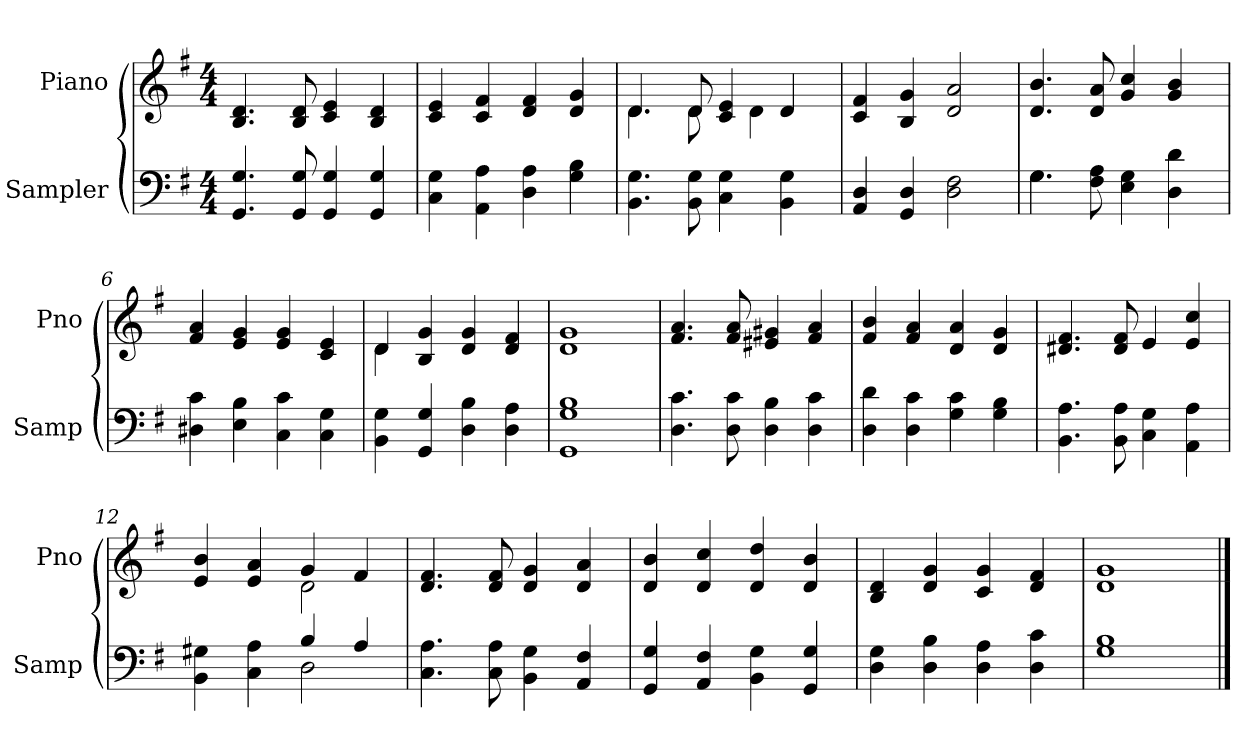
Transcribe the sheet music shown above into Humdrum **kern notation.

**kern	**kern
*part2	*part1
*staff2	*staff1
*I"Sampler	*I"Piano
*I'Samp	*I'Pno
*clefF4	*clefG2
*k[f#]	*k[f#]
*G:	*G:
*M4/4	*M4/4
=1	=1
4.GG 4.G	4.B 4.d
8GG 8G	8B 8d
4GG 4G	4c 4e
4GG 4G	4B 4d
=2	=2
4C 4G	4c 4e
4AA 4A	4c 4f#
4D 4A	4d 4f#
4G 4B	4d 4g
=3	=3
*	*^
4.BB 4.G	4.d/	4.d
8BB 8G	8d/	8d
4C 4G	4c 4e	8ryy
.	.	4d
4BB 4G	4d/	.
.	.	8ryy
*	*v	*v
=4	=4
4AA 4D	4c 4f#
4GG 4D	4B 4g
2D 2F#	2d 2a
=5	=5
*^	*
4.G\	4.G	4.d 4.b
8F# 8A	2ryy	8d 8a
4E 4G	.	4g 4cc
4D 4d	.	4g 4b
.	8ryy	.
*v	*v	*
=6	=6
4D#X 4c	4f# 4a
4E 4B	4e 4g
4C 4c	4e 4g
4C 4G	4c 4e
=7	=7
*	*^
4BB 4G	4d/	4d
4GG 4G	4B 4g	2.ryy
4D 4B	4d 4g	.
4D 4A	4d 4f#	.
*	*v	*v
=8	=8
1GG 1G 1B	1d 1g
=9	=9
4.D 4.c	4.f# 4.a
8D 8c	8f# 8a
4D 4B	4e#X 4g#X
4D 4c	4f# 4a
=10	=10
4D 4d	4f# 4b
4D 4c	4f# 4a
4G 4c	4d 4a
4G 4B	4d 4g
=11	=11
4.BB 4.A	4.d#X 4.f#
8BB 8A	8d# 8f#
4C 4G	4e
4AA 4A	4e 4cc
=12	=12
*^	*^
4BB 4G#X	2ryy	4e 4b	2ryy
4C 4A	.	4e 4a	.
4B/	2D	4g/	2d
4A/	.	4f#/	.
*v	*v	*	*
*	*v	*v
=13	=13
4.C 4.A	4.d 4.f#
8C 8A	8d 8f#
4BB 4G	4d 4g
4AA 4F#	4d 4a
=14	=14
4GG 4G	4d 4b
4AA 4F#	4d 4cc
4BB 4G	4d 4dd
4GG 4G	4d 4b
=15	=15
4D 4G	4B 4d
4D 4B	4d 4g
4D 4A	4c 4g
4D 4c	4d 4f#
=16	=16
1G 1B	1d 1g
==	==
*-	*-
